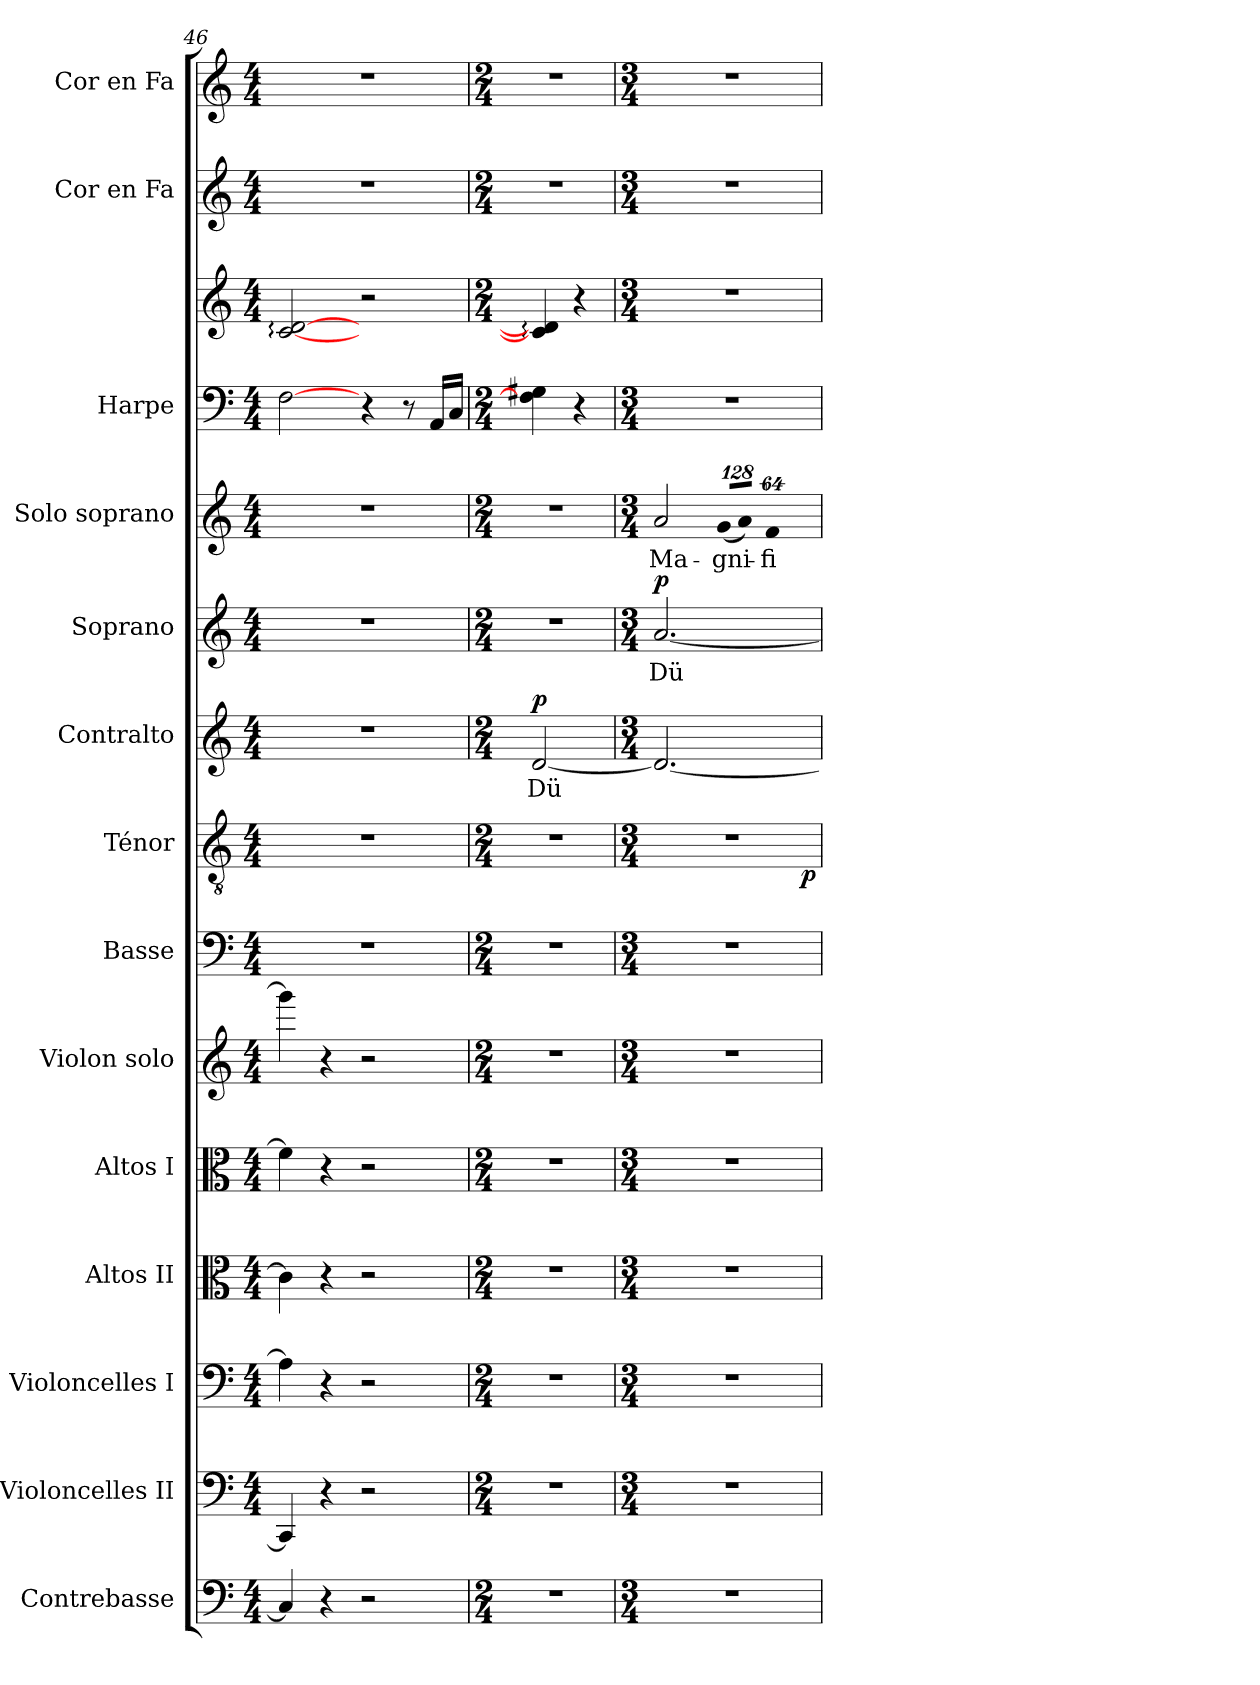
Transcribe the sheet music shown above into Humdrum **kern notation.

**kern	**kern	**kern	**kern	**kern	**kern	**kern	**kern	**dynam	**kern	**text	**dynam	**kern	**text	**dynam	**kern	**text	**kern	**kern	**kern	**kern
*part14	*part13	*part12	*part11	*part10	*part9	*part8	*part7	*part7	*part6	*part6	*part6	*part5	*part5	*part5	*part4	*part4	*part3	*part3	*part2	*part1
*staff15	*staff14	*staff13	*staff12	*staff11	*staff10	*staff9	*staff8	*staff8	*staff7	*staff7	*staff7	*staff6	*staff6	*staff6	*staff5	*staff5	*staff4	*staff3	*staff2	*staff1
*I"Contrebasse	*I"Violoncelles II	*I"Violoncelles I	*I"Altos II	*I"Altos I	*I"Violon solo	*I"Basse	*I"Ténor	*	*I"Contralto	*	*	*I"Soprano	*	*	*I"Solo soprano	*	*I"Harpe	*	*I"Cor en Fa	*I"Cor en Fa
*I'C. B.	*I'Vc.	*I'Vc.	*I'A.	*I'A.	*I'V.	*I'B.	*I'T.	*	*I'Cont. A.	*	*	*I'S.	*	*	*	*	*I'Hp.	*	*	*
*clefF4	*clefF4	*clefF4	*clefC3	*clefC3	*clefG2	*clefF4	*clefGv2	*	*clefG2	*	*	*clefG2	*	*	*clefG2	*	*clefF4	*clefG2	*clefG2	*clefG2
*ITrd7c12	*	*	*	*	*	*	*ITrd7c12	*	*	*	*	*	*	*	*	*	*	*	*ITrd4c7	*ITrd4c7
*k[]	*k[]	*k[]	*k[]	*k[]	*k[]	*k[]	*k[]	*	*k[]	*	*	*k[]	*	*	*k[]	*	*k[]	*k[]	*k[b-]	*k[b-]
*M4/4	*M4/4	*M4/4	*M4/4	*M4/4	*M4/4	*M4/4	*M4/4	*	*M4/4	*	*	*M4/4	*	*	*M4/4	*	*M4/4	*M4/4	*M4/4	*M4/4
=46	=46	=46	=46	=46	=46	=46	=46	=46	=46	=46	=46	=46	=46	=46	=46	=46	=46	=46	=46	=46
4CCi/]	4CCi/]	4A-i\]	4ci\]	4fi\]	4gggi\]	1r	1r	.	1r	.	.	1r	.	.	1r	.	[>2Fi\	[<2ci/: [>2di:	1r	1r
4r	4r	4r	4r	4r	4r	.	.	.	.	.	.	.	.	.	.	.	.	.	.	.
2r	2r	2r	2r	2r	2r	.	.	.	.	.	.	.	.	.	.	.	4r	2r	.	.
.	.	.	.	.	.	.	.	.	.	.	.	.	.	.	.	.	8r	.	.	.
.	.	.	.	.	.	.	.	.	.	.	.	.	.	.	.	.	16AAi/LL	.	.	.
.	.	.	.	.	.	.	.	.	.	.	.	.	.	.	.	.	16Ci/JJ	.	.	.
=47	=47	=47	=47	=47	=47	=47	=47	=47	=47	=47	=47	=47	=47	=47	=47	=47	=47	=47	=47	=47
*M2/4	*M2/4	*M2/4	*M2/4	*M2/4	*M2/4	*M2/4	*M2/4	*	*M2/4	*	*	*M2/4	*	*	*M2/4	*	*M2/4	*M2/4	*M2/4	*M2/4
!LO:N:vis=1	!LO:N:vis=1	!LO:N:vis=1	!LO:N:vis=1	!LO:N:vis=1	!LO:N:vis=1	!LO:N:vis=1	!LO:N:vis=1	!	!	!	!	!	!	!	!	!	!	!	!	!
!	!	!	!	!	!	!	!	!	!	!LO:LY:b:color=#000000	!	!LO:N:vis=1	!	!	!LO:N:vis=1	!	!	!	!LO:N:vis=1	!LO:N:vis=1
2r	2r	2r	2r	2r	2r	2r	2r	.	[<2di/	Dü	p	2r	.	.	2r	.	4Fi\] 4G#Xi	4ci/]: 4di]:	2r	2r
.	.	.	.	.	.	.	.	.	.	.	.	.	.	.	.	.	4r	4r	.	.
=48	=48	=48	=48	=48	=48	=48	=48	=48	=48	=48	=48	=48	=48	=48	=48	=48	=48	=48	=48	=48
*M3/4	*M3/4	*M3/4	*M3/4	*M3/4	*M3/4	*M3/4	*M3/4	*	*M3/4	*	*	*M3/4	*	*	*M3/4	*	*M3/4	*M3/4	*M3/4	*M3/4
!LO:N:vis=1	!LO:N:vis=1	!LO:N:vis=1	!LO:N:vis=1	!LO:N:vis=1	!LO:N:vis=1	!LO:N:vis=1	!LO:N:vis=1	!	!	!	!	!	!	!	!	!	!	!	!	!
!	!	!	!	!	!	!	!	!	!	!	!	!	!LO:LY:b:color=#000000	!	!	!	!	!	!	!
!	!	!	!	!	!	!	!	!	!	!	!	!	!	!	!	!LO:LY:b:color=#000000	!LO:N:vis=1	!LO:N:vis=1	!LO:N:vis=1	!LO:N:vis=1
*	*	*	*	*	*	*	*^	*	*	*	*	*	*	*	*	*	*	*	*	*
2.r	2.r	2.r	2.r	2.r	2.r	2.r	2.r	2ryy	.	2.di/_<	.	.	[<2.ai/	Dü	p	2ai/	Ma-	2.r	2.r	2.r	2.r
!	!	!	!	!	!	!	!	!	!	!	!	!	!	!	!	!LO:N:vis=8	!	!	!	!	!
!	!	!	!	!	!	!	!	!	!	!	!	!	!	!	!	!	!LO:LY:b:color=#000000	!	!	!	!
.	.	.	.	.	.	.	.	8ryy	.	.	.	.	.	.	.	(1024%85gi/L	-gni-	.	.	.	.
!	!	!	!	!	!	!	!	!	!	!	!	!	!	!	!	!LO:N:vis=8	!	!	!	!	!
.	.	.	.	.	.	.	.	.	.	.	.	.	.	.	.	1024%85ai/J)	.	.	.	.	.
.	.	.	.	.	.	.	.	16ryy	.	.	.	.	.	.	.	.	.	.	.	.	.
!	!	!	!	!	!	!	!	!	!	!	!	!	!	!	!	!LO:N:vis=8	!	!	!	!	!
!	!	!	!	!	!	!	!	!	!	!	!	!	!	!	!	!	!LO:LY:b:color=#000000	!	!	!	!
.	.	.	.	.	.	.	.	.	.	.	.	.	.	.	.	512%43fi/	-fi-	.	.	.	.
.	.	.	.	.	.	.	.	32ryy	.	.	.	.	.	.	.	.	.	.	.	.	.
.	.	.	.	.	.	.	.	64ryy	.	.	.	.	.	.	.	.	.	.	.	.	.
.	.	.	.	.	.	.	.	128...ryy	.	.	.	.	.	.	.	.	.	.	.	.	.
.	.	.	.	.	.	.	.	1024ryy	p	.	.	.	.	.	.	.	.	.	.	.	.
*	*	*	*	*	*	*	*v	*v	*	*	*	*	*	*	*	*	*	*	*	*	*
=	=	=	=	=	=	=	=	=	=	=	=	=	=	=	=	=	=	=	=	=
*-	*-	*-	*-	*-	*-	*-	*-	*-	*-	*-	*-	*-	*-	*-	*-	*-	*-	*-	*-	*-
